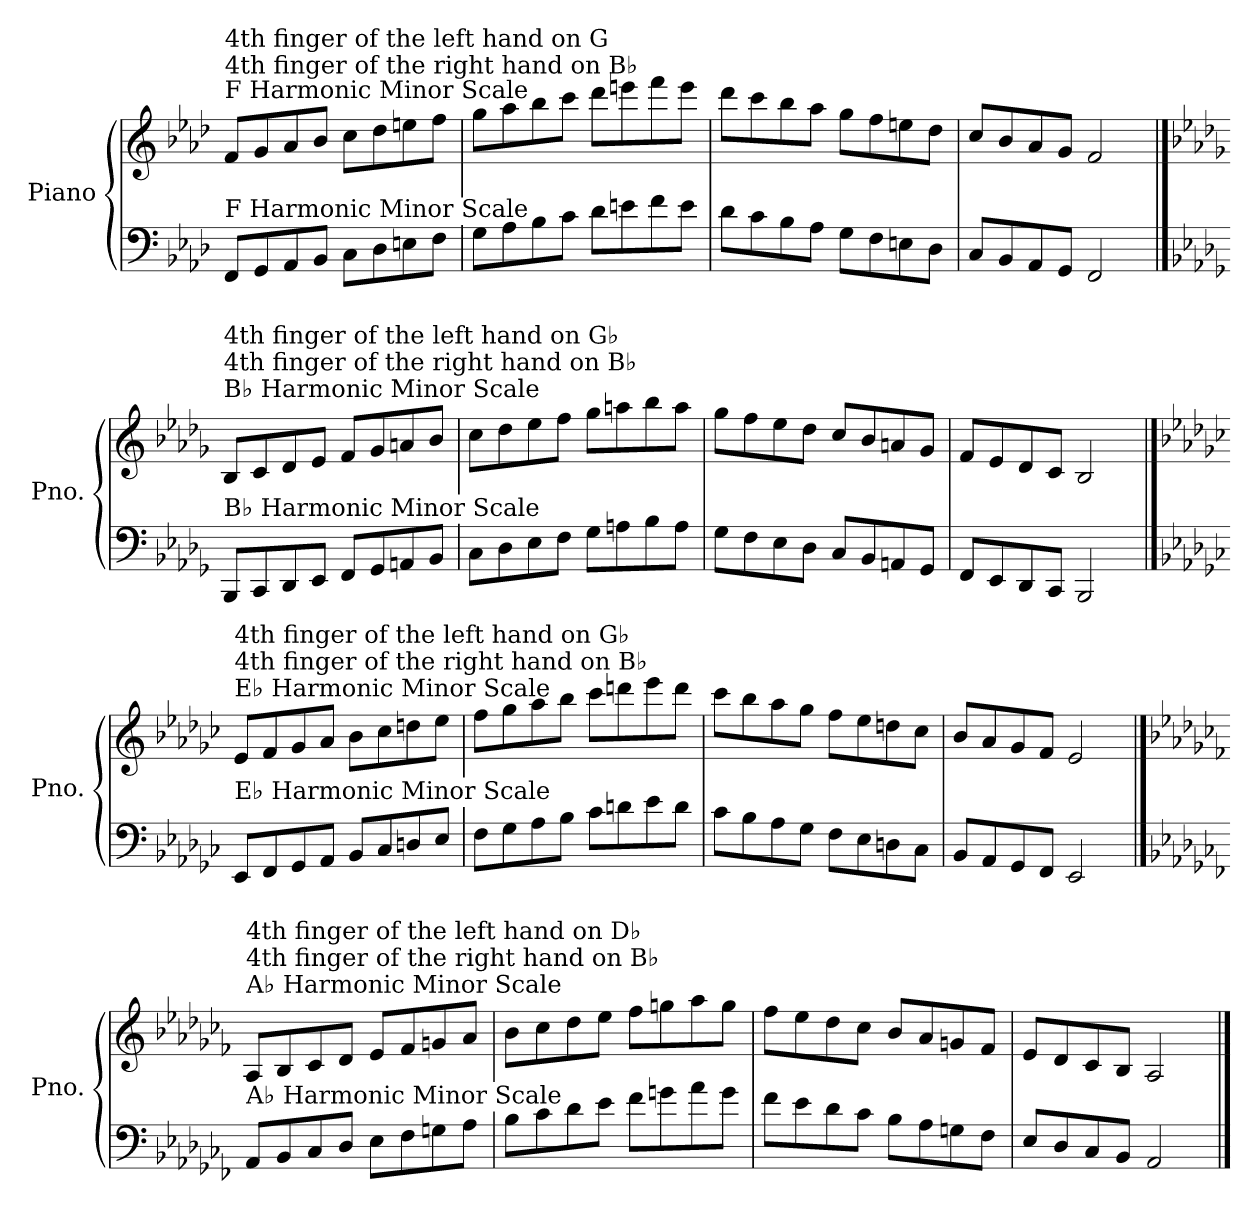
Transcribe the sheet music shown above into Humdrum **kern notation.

**kern	**kern
*part1	*part1
*staff2	*staff1
*I"Piano	*
*I'Pno.	*
!!LO:LB:g=z
*clefF4	*clefG2
*k[b-e-a-d-]	*k[b-e-a-d-]
=1	=1
!	!LO:TX:a:t=F Harmonic Minor Scale
!	!LO:TX:t=4th finger of the right hand on B♭
!	!LO:TX:t=4th finger of the left hand on G
!LO:TX:a:t=F Harmonic Minor Scale	!
8FF/L	8f/L
8GG/	8g/
8AA-/	8a-/
8BB-/J	8b-/J
8C\L	8cc\L
8D-\	8dd-\
8En\	8een\
8F\J	8ff\J
=2	=2
8G\L	8gg\L
8A-\	8aa-\
8B-\	8bb-\
8c\J	8ccc\J
8d-\L	8ddd-\L
8en\	8eeen\
8f\	8fff\
8e\J	8eee\J
=3	=3
8d-\L	8ddd-\L
8c\	8ccc\
8B-\	8bb-\
8A-\J	8aa-\J
8G\L	8gg\L
8F\	8ff\
8En\	8een\
8D-\J	8dd-\J
=4	=4
8C/L	8cc/L
8BB-/	8b-/
8AA-/	8a-/
8GG/J	8g/J
2FF/	2f/
!!LO:PB:g=z
==1	==1
*k[b-e-a-d-g-]	*k[b-e-a-d-g-]
!	!LO:TX:a:t=B♭ Harmonic Minor Scale
!	!LO:TX:t=4th finger of the right hand on B♭
!	!LO:TX:t=4th finger of the left hand on G♭
!LO:TX:a:t=B♭ Harmonic Minor Scale	!
8BBB-/L	8B-/L
8CC/	8c/
8DD-/	8d-/
8EE-/J	8e-/J
8FF/L	8f/L
8GG-/	8g-/
8AAn/	8an/
8BB-/J	8b-/J
=2	=2
8C\L	8cc\L
8D-\	8dd-\
8E-\	8ee-\
8F\J	8ff\J
8G-\L	8gg-\L
8An\	8aan\
8B-\	8bb-\
8A\J	8aa\J
=3	=3
8G-\L	8gg-\L
8F\	8ff\
8E-\	8ee-\
8D-\J	8dd-\J
8C/L	8cc/L
8BB-/	8b-/
8AAn/	8an/
8GG-/J	8g-/J
=4	=4
8FF/L	8f/L
8EE-/	8e-/
8DD-/	8d-/
8CC/J	8c/J
2BBB-/	2B-/
!!LO:LB:g=z
==1	==1
*k[b-e-a-d-g-c-]	*k[b-e-a-d-g-c-]
!	!LO:TX:a:t=E♭ Harmonic Minor Scale
!	!LO:TX:t=4th finger of the right hand on B♭
!	!LO:TX:t=4th finger of the left hand on G♭
!LO:TX:a:t=E♭ Harmonic Minor Scale	!
8EE-/L	8e-/L
8FF/	8f/
8GG-/	8g-/
8AA-/J	8a-/J
8BB-/L	8b-\L
8C-/	8cc-\
8Dn/	8ddn\
8E-/J	8ee-\J
=2	=2
8F\L	8ff\L
8G-\	8gg-\
8A-\	8aa-\
8B-\J	8bb-\J
8c-\L	8ccc-\L
8dn\	8dddn\
8e-\	8eee-\
8d\J	8ddd\J
=3	=3
8c-\L	8ccc-\L
8B-\	8bb-\
8A-\	8aa-\
8G-\J	8gg-\J
8F\L	8ff\L
8E-\	8ee-\
8Dn\	8ddn\
8C-\J	8cc-\J
=4	=4
8BB-/L	8b-/L
8AA-/	8a-/
8GG-/	8g-/
8FF/J	8f/J
2EE-/	2e-/
!!LO:LB:g=z
==1	==1
*k[b-e-a-d-g-c-f-]	*k[b-e-a-d-g-c-f-]
!	!LO:TX:a:t=A♭ Harmonic Minor Scale
!	!LO:TX:t=4th finger of the right hand on B♭
!	!LO:TX:t=4th finger of the left hand on D♭
!LO:TX:a:t=A♭ Harmonic Minor Scale	!
8AA-/L	8A-/L
8BB-/	8B-/
8C-/	8c-/
8D-/J	8d-/J
8E-\L	8e-/L
8F-\	8f-/
8Gn\	8gn/
8A-\J	8a-/J
=2	=2
8B-\L	8b-\L
8c-\	8cc-\
8d-\	8dd-\
8e-\J	8ee-\J
8f-\L	8ff-\L
8gn\	8ggn\
8a-\	8aa-\
8g\J	8gg\J
=3	=3
8f-\L	8ff-\L
8e-\	8ee-\
8d-\	8dd-\
8c-\J	8cc-\J
8B-\L	8b-/L
8A-\	8a-/
8Gn\	8gn/
8F-\J	8f-/J
=4	=4
8E-/L	8e-/L
8D-/	8d-/
8C-/	8c-/
8BB-/J	8B-/J
2AA-/	2A-/
==	==
*-	*-
